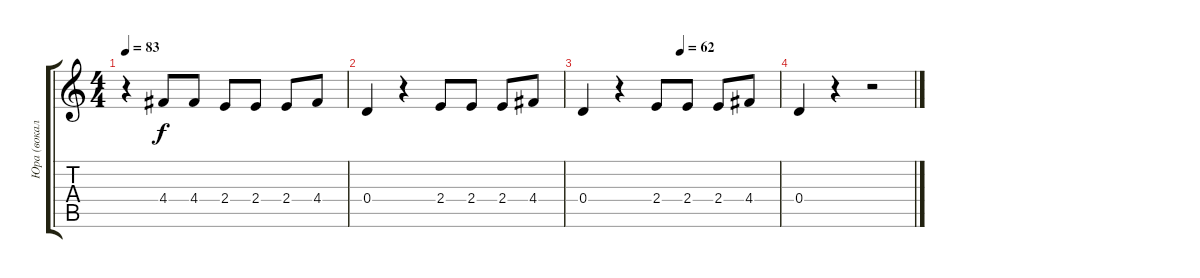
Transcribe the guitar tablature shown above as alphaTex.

\track ("Юра (вокал)" "Юра (вокал") {instrument overdrivenguitar}
\staff {score tabs}
\tuning (E4 B3 G3 D3 A2 E2) {hide}
\ts (4 4)
\tempo 83
\clef g2
\ks c
r.4{dy f} 4.4.8 4.4.8 2.4.8 2.4.8 2.4.8 4.4.8 |
0.4.4 r.4 2.4.8 2.4.8 2.4.8 4.4.8 |
\tempo (62 0.5)
0.4.4 r.4 2.4.8 2.4.8 2.4.8 4.4.8 |
0.4.4 r.4 r.2
